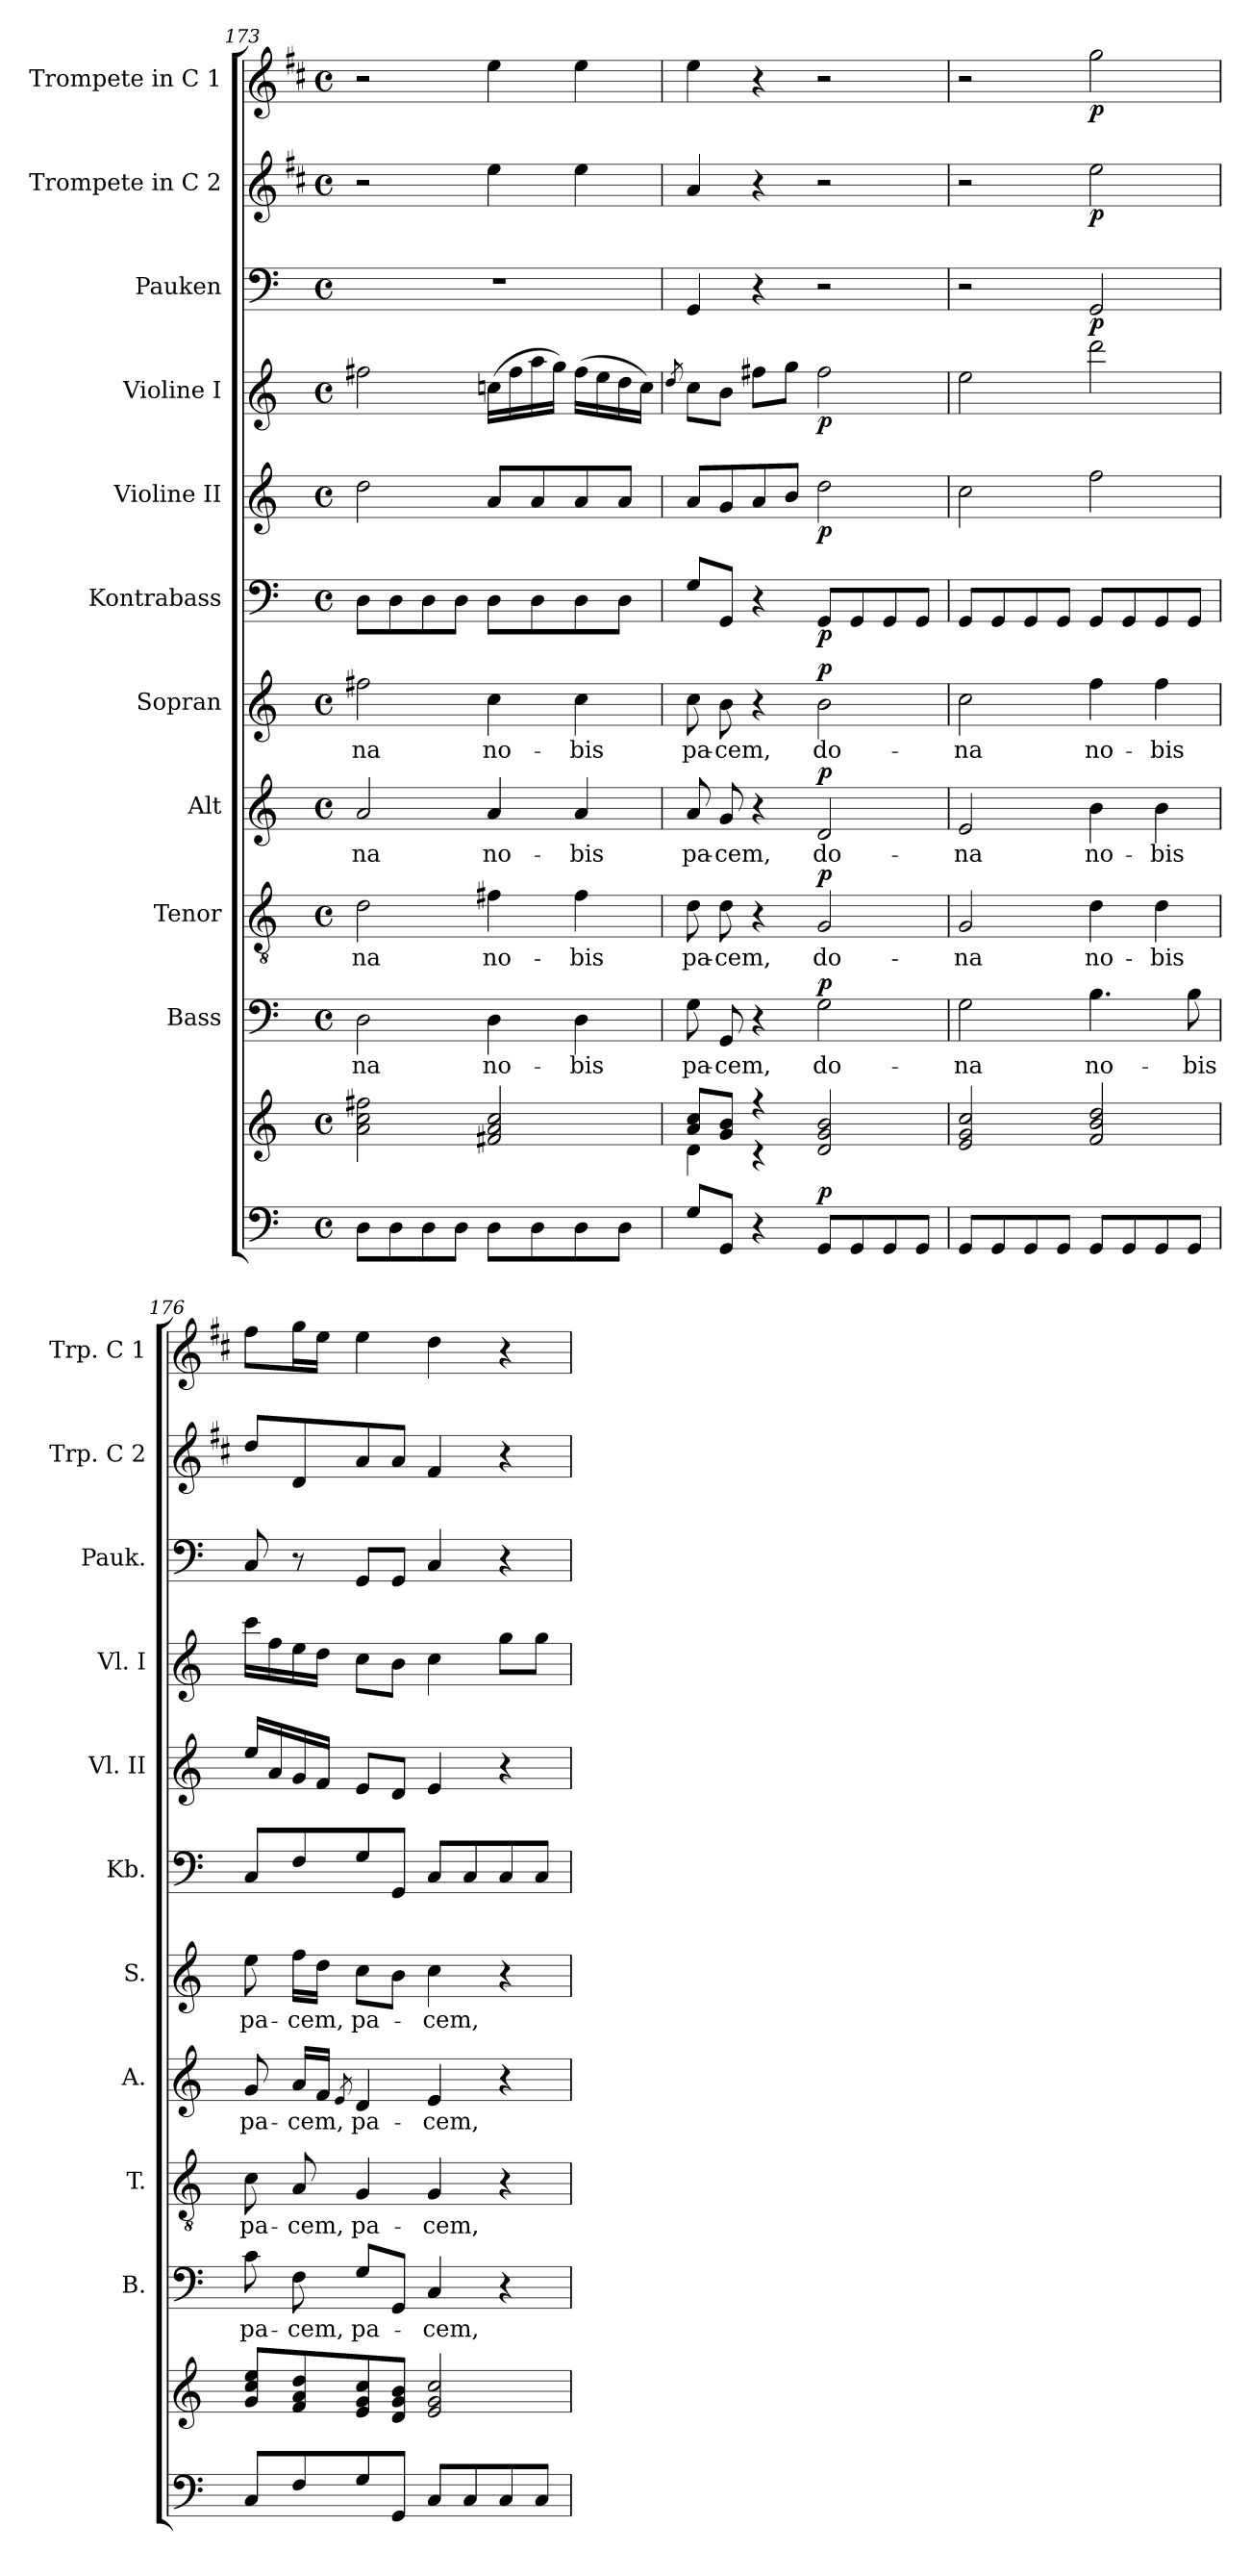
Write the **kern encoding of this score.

**kern	**kern	**dynam	**kern	**text	**dynam	**kern	**text	**dynam	**kern	**text	**dynam	**kern	**text	**dynam	**kern	**dynam	**kern	**dynam	**kern	**dynam	**kern	**dynam	**kern	**dynam	**kern	**dynam
*part11	*part11	*part11	*part10	*part10	*part10	*part9	*part9	*part9	*part8	*part8	*part8	*part7	*part7	*part7	*part6	*part6	*part5	*part5	*part4	*part4	*part3	*part3	*part2	*part2	*part1	*part1
*staff12	*staff11	*staff11/12	*staff10	*staff10	*staff10	*staff9	*staff9	*staff9	*staff8	*staff8	*staff8	*staff7	*staff7	*staff7	*staff6	*staff6	*staff5	*staff5	*staff4	*staff4	*staff3	*staff3	*staff2	*staff2	*staff1	*staff1
*	*	*	*I"Bass	*	*	*I"Tenor	*	*	*I"Alt	*	*	*I"Sopran	*	*	*I"Kontrabass	*	*I"Violine II	*	*I"Violine I	*	*I"Pauken	*	*I"Trompete in C 2	*	*I"Trompete in C 1	*
*	*	*	*I'B.	*	*	*I'T.	*	*	*I'A.	*	*	*I'S.	*	*	*I'Kb.	*	*I'Vl. II	*	*I'Vl. I	*	*I'Pauk.	*	*I'Trp. C 2	*	*I'Trp. C 1	*
*clefF4	*clefG2	*	*clefF4	*	*	*clefGv2	*	*	*clefG2	*	*	*clefG2	*	*	*clefF4	*	*clefG2	*	*clefG2	*	*clefF4	*	*clefG2	*	*clefG2	*
*	*	*	*	*	*	*	*	*	*	*	*	*	*	*	*ITrd7c12	*	*	*	*	*	*	*	*ITrd1c2	*	*ITrd1c2	*
*k[]	*k[]	*	*k[]	*	*	*k[]	*	*	*k[]	*	*	*k[]	*	*	*k[]	*	*k[]	*	*k[]	*	*k[]	*	*k[]	*	*k[]	*
*C:	*C:	*	*C:	*	*	*C:	*	*	*C:	*	*	*C:	*	*	*C:	*	*C:	*	*C:	*	*C:	*	*C:	*	*C:	*
*M4/4	*M4/4	*	*M4/4	*	*	*M4/4	*	*	*M4/4	*	*	*M4/4	*	*	*M4/4	*	*M4/4	*	*M4/4	*	*M4/4	*	*M4/4	*	*M4/4	*
*met(c)	*met(c)	*	*met(c)	*	*	*met(c)	*	*	*met(c)	*	*	*met(c)	*	*	*met(c)	*	*met(c)	*	*met(c)	*	*met(c)	*	*met(c)	*	*met(c)	*
=173	=173	=173	=173	=173	=173	=173	=173	=173	=173	=173	=173	=173	=173	=173	=173	=173	=173	=173	=173	=173	=173	=173	=173	=173	=173	=173
!	!	!	!	!LO:LY:b	!	!	!LO:LY:b	!	!	!LO:LY:b	!	!	!LO:LY:b	!	!	!	!	!	!	!	!	!	!	!	!	!
8D\L	2a\ 2cc\ 2ff#X\	.	2D\	-na	.	2d\	-na	.	2a/	-na	.	2ff#X\	-na	.	8DD\L	.	2dd\	.	2ff#X\	.	1r	.	2r	.	2r	.
8D\	.	.	.	.	.	.	.	.	.	.	.	.	.	.	8DD\	.	.	.	.	.	.	.	.	.	.	.
8D\	.	.	.	.	.	.	.	.	.	.	.	.	.	.	8DD\	.	.	.	.	.	.	.	.	.	.	.
8D\J	.	.	.	.	.	.	.	.	.	.	.	.	.	.	8DD\J	.	.	.	.	.	.	.	.	.	.	.
!	!	!	!	!LO:LY:b	!	!	!LO:LY:b	!	!	!LO:LY:b	!	!	!LO:LY:b	!	!	!	!	!	!	!	!	!	!	!	!	!
8D\L	2f#X/ 2a/ 2cc/	.	4D\	no-	.	4f#X\	no-	.	4a/	no-	.	4cc\	no-	.	8DD\L	.	8a/L	.	(>16ccn\LL	.	.	.	4dd\	.	4dd\	.
.	.	.	.	.	.	.	.	.	.	.	.	.	.	.	.	.	.	.	16ff#\	.	.	.	.	.	.	.
8D\	.	.	.	.	.	.	.	.	.	.	.	.	.	.	8DD\	.	8a/	.	16aa\	.	.	.	.	.	.	.
.	.	.	.	.	.	.	.	.	.	.	.	.	.	.	.	.	.	.	16gg\JJ)	.	.	.	.	.	.	.
!	!	!	!	!LO:LY:b	!	!	!LO:LY:b	!	!	!LO:LY:b	!	!	!LO:LY:b	!	!	!	!	!	!	!	!	!	!	!	!	!
8D\	.	.	4D\	-bis	.	4f#\	-bis	.	4a/	-bis	.	4cc\	-bis	.	8DD\	.	8a/	.	(>16ff#\LL	.	.	.	4dd\	.	4dd\	.
.	.	.	.	.	.	.	.	.	.	.	.	.	.	.	.	.	.	.	16ee\	.	.	.	.	.	.	.
8D\J	.	.	.	.	.	.	.	.	.	.	.	.	.	.	8DD\J	.	8a/J	.	16dd\	.	.	.	.	.	.	.
.	.	.	.	.	.	.	.	.	.	.	.	.	.	.	.	.	.	.	16cc\JJ)	.	.	.	.	.	.	.
!!LO:PB:g=z
=174	=174	=174	=174	=174	=174	=174	=174	=174	=174	=174	=174	=174	=174	=174	=174	=174	=174	=174	=174	=174	=174	=174	=174	=174	=174	=174
.	.	.	.	.	.	.	.	.	.	.	.	.	.	.	.	.	.	.	8qdd/	.	.	.	.	.	.	.
*	*^	*	*	*	*	*	*	*	*	*	*	*	*	*	*	*	*	*	*	*	*	*	*	*	*	*
!	!	!	!	!	!LO:LY:b	!	!	!LO:LY:b	!	!	!LO:LY:b	!	!	!LO:LY:b	!	!	!	!	!	!	!	!	!	!	!	!	!
8G/L	8a/ 8cc/L	4d\	.	8G\	pa-	.	8d\	pa-	.	8a/	pa-	.	8cc\	pa-	.	8GG/L	.	8a/L	.	8cc\L	.	4GG/	.	4g/	.	4dd\	.
!	!	!	!	!	!LO:LY:b	!	!	!LO:LY:b	!	!	!LO:LY:b	!	!	!LO:LY:b	!	!	!	!	!	!	!	!	!	!	!	!	!
8GG/J	8g/ 8b/J	.	.	8GG/	-cem,	.	8d\	-cem,	.	8g/	-cem,	.	8b\	-cem,	.	8GGG/J	.	8g/	.	8b\J	.	.	.	.	.	.	.
4r	4r	4r	.	4r	.	.	4r	.	.	4r	.	.	4r	.	.	4r	.	8a/	.	8ff#X\L	.	4r	.	4r	.	4r	.
.	.	.	.	.	.	.	.	.	.	.	.	.	.	.	.	.	.	8b/J	.	8gg\J	.	.	.	.	.	.	.
!	!	!	!LO:DY:a=2	!	!LO:LY:b	!LO:DY:a	!	!LO:LY:b	!LO:DY:a	!	!LO:LY:b	!LO:DY:a	!	!LO:LY:b	!LO:DY:a	!	!LO:DY:b	!	!LO:DY:b	!	!LO:DY:b	!	!	!	!	!	!
8GG/L	2d/ 2g/ 2b/	2ryy	p	2G\	do-	p	2G/	do-	p	2d/	do-	p	2b\	do-	p	8GGG/L	p	2dd\	p	2ff#\	p	2r	.	2r	.	2r	.
8GG/	.	.	.	.	.	.	.	.	.	.	.	.	.	.	.	8GGG/	.	.	.	.	.	.	.	.	.	.	.
8GG/	.	.	.	.	.	.	.	.	.	.	.	.	.	.	.	8GGG/	.	.	.	.	.	.	.	.	.	.	.
8GG/J	.	.	.	.	.	.	.	.	.	.	.	.	.	.	.	8GGG/J	.	.	.	.	.	.	.	.	.	.	.
*	*v	*v	*	*	*	*	*	*	*	*	*	*	*	*	*	*	*	*	*	*	*	*	*	*	*	*	*
=175	=175	=175	=175	=175	=175	=175	=175	=175	=175	=175	=175	=175	=175	=175	=175	=175	=175	=175	=175	=175	=175	=175	=175	=175	=175	=175
!	!	!	!	!LO:LY:b	!	!	!LO:LY:b	!	!	!LO:LY:b	!	!	!LO:LY:b	!	!	!	!	!	!	!	!	!	!	!	!	!
8GG/L	2e/ 2g/ 2cc/	.	2G\	-na	.	2G/	-na	.	2e/	-na	.	2cc\	-na	.	8GGG/L	.	2cc\	.	2ee\	.	2r	.	2r	.	2r	.
8GG/	.	.	.	.	.	.	.	.	.	.	.	.	.	.	8GGG/	.	.	.	.	.	.	.	.	.	.	.
8GG/	.	.	.	.	.	.	.	.	.	.	.	.	.	.	8GGG/	.	.	.	.	.	.	.	.	.	.	.
8GG/J	.	.	.	.	.	.	.	.	.	.	.	.	.	.	8GGG/J	.	.	.	.	.	.	.	.	.	.	.
!	!	!	!	!LO:LY:b	!	!	!LO:LY:b	!	!	!LO:LY:b	!	!	!LO:LY:b	!	!	!	!	!	!	!	!	!LO:DY:b	!	!LO:DY:b	!	!LO:DY:b
8GG/L	2f/ 2b/ 2dd/	.	4.B\	no-	.	4d\	no-	.	4b\	no-	.	4ff\	no-	.	8GGG/L	.	2ff\	.	2ddd\	.	2GG/	p	2dd\	p	2ff\	p
8GG/	.	.	.	.	.	.	.	.	.	.	.	.	.	.	8GGG/	.	.	.	.	.	.	.	.	.	.	.
!	!	!	!	!	!	!	!LO:LY:b	!	!	!LO:LY:b	!	!	!LO:LY:b	!	!	!	!	!	!	!	!	!	!	!	!	!
8GG/	.	.	.	.	.	4d\	-bis	.	4b\	-bis	.	4ff\	-bis	.	8GGG/	.	.	.	.	.	.	.	.	.	.	.
!	!	!	!	!LO:LY:b	!	!	!	!	!	!	!	!	!	!	!	!	!	!	!	!	!	!	!	!	!	!
8GG/J	.	.	8B\	-bis	.	.	.	.	.	.	.	.	.	.	8GGG/J	.	.	.	.	.	.	.	.	.	.	.
=176	=176	=176	=176	=176	=176	=176	=176	=176	=176	=176	=176	=176	=176	=176	=176	=176	=176	=176	=176	=176	=176	=176	=176	=176	=176	=176
!	!	!	!	!LO:LY:b	!	!	!LO:LY:b	!	!	!LO:LY:b	!	!	!LO:LY:b	!	!	!	!	!	!	!	!	!	!	!	!	!
8C/L	8g/ 8cc/ 8ee/L	.	8c\	pa-	.	8c\	pa-	.	8g/	pa-	.	8ee\	pa-	.	8CC/L	.	16ee/LL	.	16ccc\LL	.	8C/	.	8cc/L	.	8ee\L	.
.	.	.	.	.	.	.	.	.	.	.	.	.	.	.	.	.	16a/	.	16ff\	.	.	.	.	.	.	.
!	!	!	!	!LO:LY:b	!	!	!LO:LY:b	!	!	!LO:LY:b	!	!	!LO:LY:b	!	!	!	!	!	!	!	!	!	!	!	!	!
8F/	8f/ 8a/ 8dd/	.	8F\	-cem,	.	8A/	-cem,	.	16a/LL	-cem,	.	16ff\LL	-cem,	.	8FF/	.	16g/	.	16ee\	.	8r	.	8c/	.	16ff\L	.
.	.	.	.	.	.	.	.	.	16f/JJ	.	.	16dd\JJ	.	.	.	.	16f/JJ	.	16dd\JJ	.	.	.	.	.	16dd\JJ	.
.	.	.	.	.	.	.	.	.	8qe/	.	.	.	.	.	.	.	.	.	.	.	.	.	.	.	.	.
!	!	!	!	!LO:LY:b	!	!	!LO:LY:b	!	!	!LO:LY:b	!	!	!LO:LY:b	!	!	!	!	!	!	!	!	!	!	!	!	!
8G/	8e/ 8g/ 8cc/	.	8G/L	pa-	.	4G/	pa-	.	4d/	pa-	.	8cc\L	pa-	.	8GG/	.	8e/L	.	8cc\L	.	8GG/L	.	8g/	.	4dd\	.
8GG/J	8d/ 8g/ 8b/J	.	8GG/J	.	.	.	.	.	.	.	.	8b\J	.	.	8GGG/J	.	8d/J	.	8b\J	.	8GG/J	.	8g/J	.	.	.
!	!	!	!	!LO:LY:b	!	!	!LO:LY:b	!	!	!LO:LY:b	!	!	!LO:LY:b	!	!	!	!	!	!	!	!	!	!	!	!	!
8C/L	2e/ 2g/ 2cc/	.	4C/	-cem,	.	4G/	-cem,	.	4e/	-cem,	.	4cc\	-cem,	.	8CC/L	.	4e/	.	4cc\	.	4C/	.	4e/	.	4cc\	.
8C/	.	.	.	.	.	.	.	.	.	.	.	.	.	.	8CC/	.	.	.	.	.	.	.	.	.	.	.
8C/	.	.	4r	.	.	4r	.	.	4r	.	.	4r	.	.	8CC/	.	4r	.	8gg\L	.	4r	.	4r	.	4r	.
8C/J	.	.	.	.	.	.	.	.	.	.	.	.	.	.	8CC/J	.	.	.	8gg\J	.	.	.	.	.	.	.
=	=	=	=	=	=	=	=	=	=	=	=	=	=	=	=	=	=	=	=	=	=	=	=	=	=	=
*-	*-	*-	*-	*-	*-	*-	*-	*-	*-	*-	*-	*-	*-	*-	*-	*-	*-	*-	*-	*-	*-	*-	*-	*-	*-	*-
